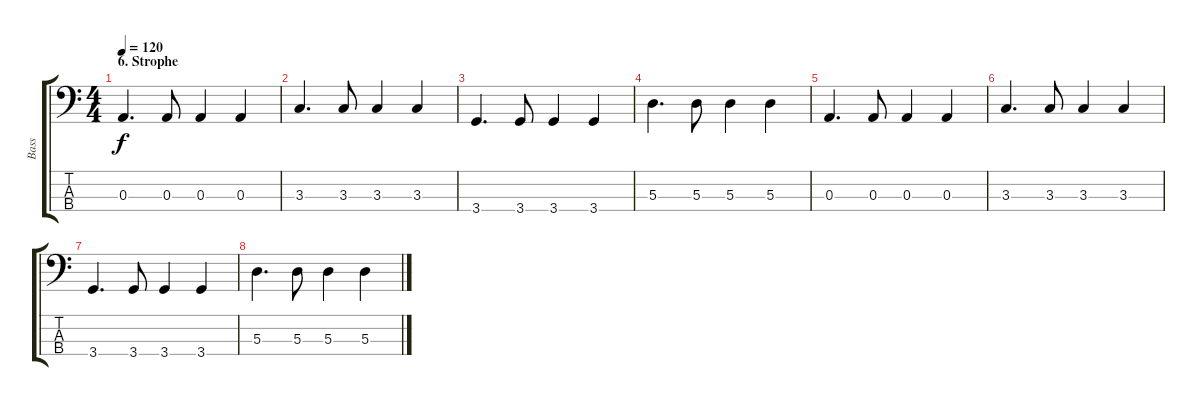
\track ("Bass" "Bass") {instrument electricbassfinger}
\staff {score tabs}
\tuning (G2 D2 A1 E1) {hide}
\ts (4 4)
\section ("" "6. Strophe")
\tempo 120
\clef f4
\ks c
0.3.4{d dy f} 0.3.8 0.3.4 0.3.4 |
3.3.4{d} 3.3.8 3.3.4 3.3.4 |
3.4.4{d} 3.4.8 3.4.4 3.4.4 |
5.3.4{d} 5.3.8 5.3.4 5.3.4 |
0.3.4{d} 0.3.8 0.3.4 0.3.4 |
3.3.4{d} 3.3.8 3.3.4 3.3.4 |
3.4.4{d} 3.4.8 3.4.4 3.4.4 |
5.3.4{d} 5.3.8 5.3.4 5.3.4
